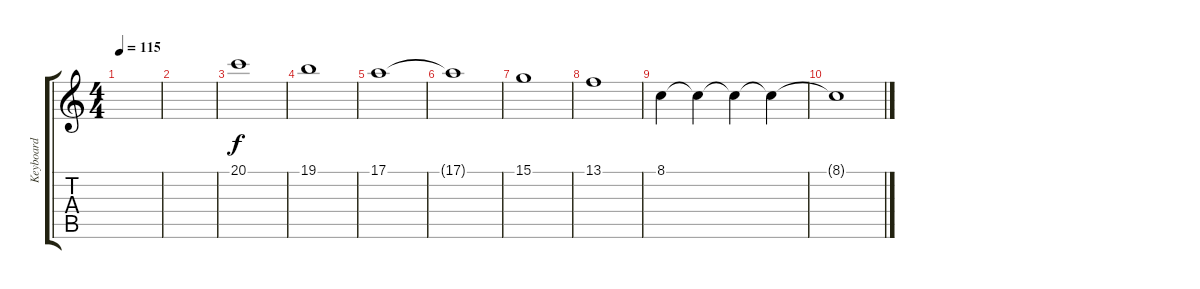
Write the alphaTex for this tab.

\track ("Keyboard" "Keyboard") {instrument acousticgrandpiano}
\staff {score tabs}
\tuning (E4 B3 G3 D3 A2 E2) {hide}
\ts (4 4)
\tempo 115
\clef g2
\ks c
|
|
20.1.1 |
19.1.1 |
17.1.1 |
17.1{t}.1 |
15.1.1 |
13.1.1 |
8.1.4 8.1{t}.4 8.1{t}.4 8.1{t}.4 |
8.1{t}.1
